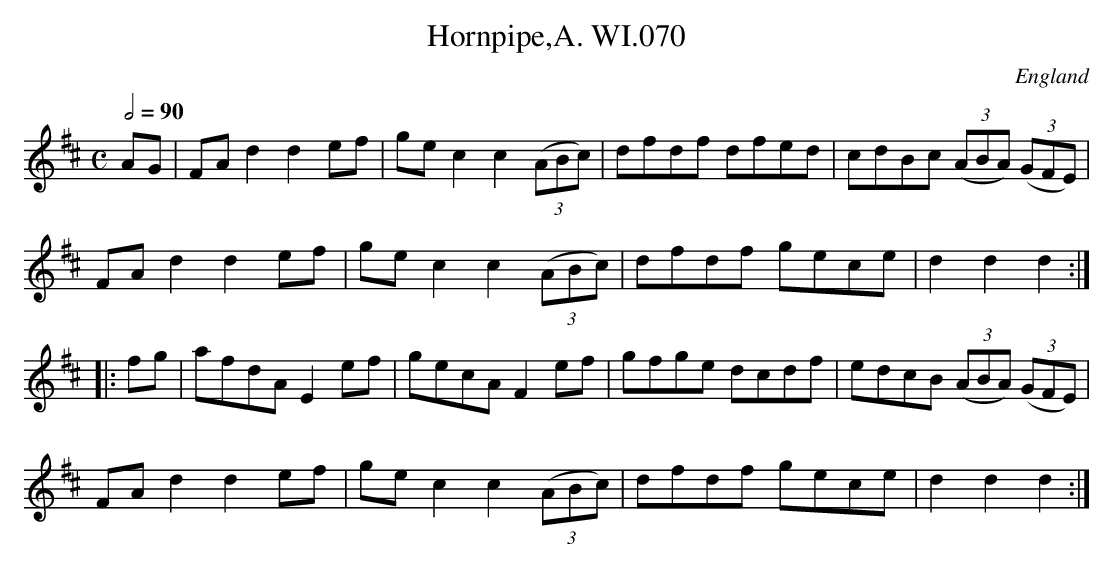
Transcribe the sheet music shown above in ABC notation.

X:1
T:Hornpipe,A. WI.070
L:1/8
M:C
O:England
Q:1/2=90
K:D
AG|FAd2 d2ef|gec2 c2((3ABc)|dfdf dfed|cdBc ((3ABA) ((3GFE)|!
FAd2 d2ef|gec2 c2((3ABc)|dfdf gece|d2d2d2:|!
|:fg|afdA E2ef|gecA F2ef|gfge dcdf|edcB ((3ABA) ((3GFE)|!
FAd2 d2ef|gec2 c2((3ABc)|dfdf gece|d2d2d2:|
